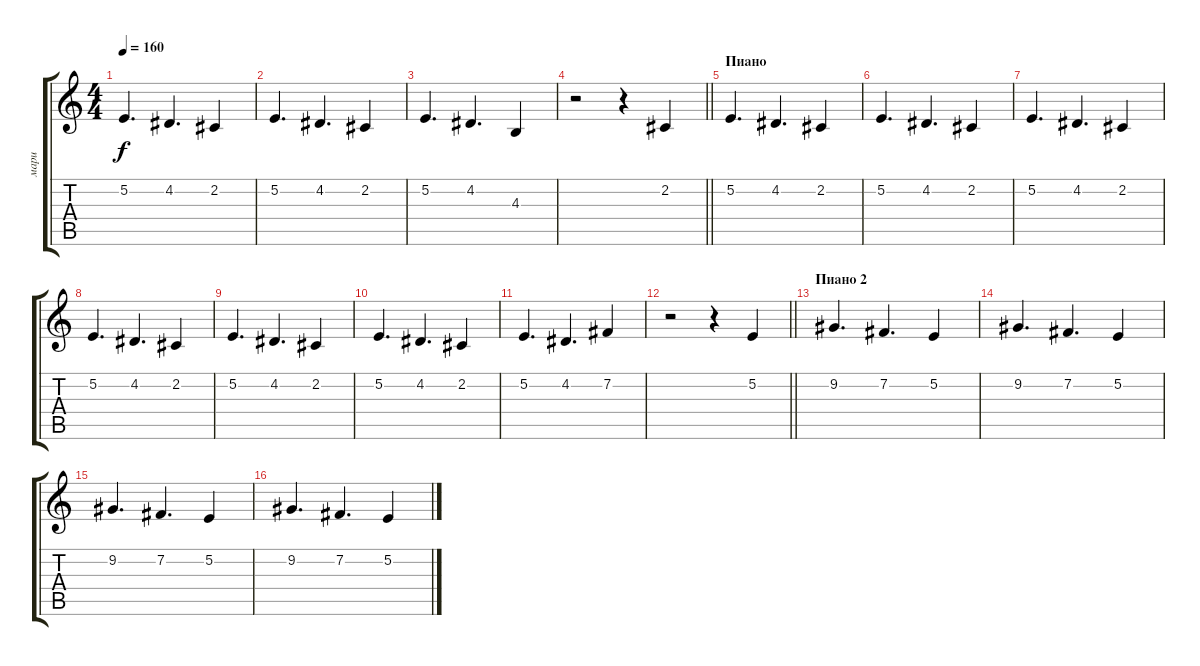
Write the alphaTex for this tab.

\track ("мари" "мари") {instrument oboe}
\staff {score tabs}
\tuning (E4 B3 G3 D3 A2 E2) {hide}
\ts (4 4)
\tempo 160
\clef g2
\ks c
5.2.4{d dy f} 4.2.4{d} 2.2.4 |
5.2.4{d} 4.2.4{d} 2.2.4 |
5.2.4{d} 4.2.4{d} 4.3.4 |
\barLineRight lightlight
r.2 r.4 2.2.4 |
\section ("" "Пиано")
5.2.4{d} 4.2.4{d} 2.2.4 |
5.2.4{d} 4.2.4{d} 2.2.4 |
5.2.4{d} 4.2.4{d} 2.2.4 |
5.2.4{d} 4.2.4{d} 2.2.4 |
5.2.4{d} 4.2.4{d} 2.2.4 |
5.2.4{d} 4.2.4{d} 2.2.4 |
5.2.4{d} 4.2.4{d} 7.2.4 |
\barLineRight lightlight
r.2 r.4 5.2.4 |
\section ("" "Пиано 2")
9.2.4{d} 7.2.4{d} 5.2.4 |
9.2.4{d} 7.2.4{d} 5.2.4 |
9.2.4{d} 7.2.4{d} 5.2.4 |
9.2.4{d} 7.2.4{d} 5.2.4
